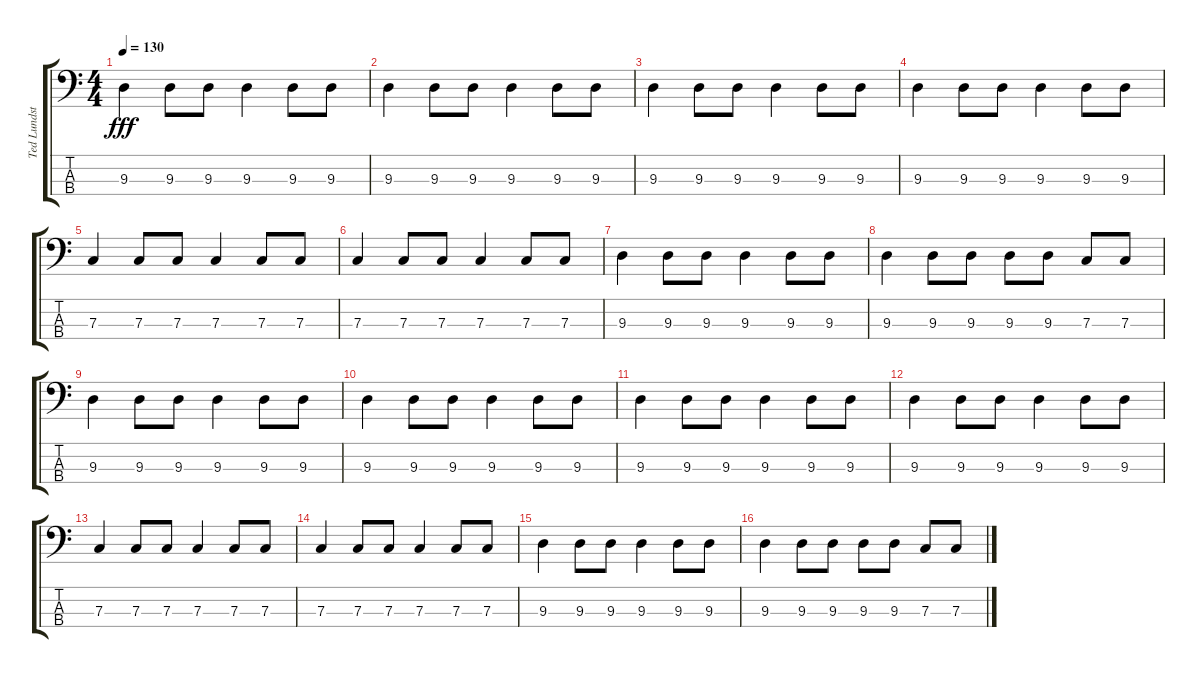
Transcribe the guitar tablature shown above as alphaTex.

\track ("Ted Lundström" "Ted Lundst") {instrument fretlessbass}
\staff {score tabs}
\tuning (Eb2 Bb1 F1 C1) {hide}
\ts (4 4)
\tempo 130
\clef f4
\ks c
9.3.4{dy fff} 9.3.8 9.3.8 9.3.4 9.3.8 9.3.8 |
9.3.4 9.3.8 9.3.8 9.3.4 9.3.8 9.3.8 |
9.3.4 9.3.8 9.3.8 9.3.4 9.3.8 9.3.8 |
9.3.4 9.3.8 9.3.8 9.3.4 9.3.8 9.3.8 |
7.3.4 7.3.8 7.3.8 7.3.4 7.3.8 7.3.8 |
7.3.4 7.3.8 7.3.8 7.3.4 7.3.8 7.3.8 |
9.3.4 9.3.8 9.3.8 9.3.4 9.3.8 9.3.8 |
9.3.4 9.3.8 9.3.8 9.3.8 9.3.8 7.3.8 7.3.8 |
9.3.4 9.3.8 9.3.8 9.3.4 9.3.8 9.3.8 |
9.3.4 9.3.8 9.3.8 9.3.4 9.3.8 9.3.8 |
9.3.4 9.3.8 9.3.8 9.3.4 9.3.8 9.3.8 |
9.3.4 9.3.8 9.3.8 9.3.4 9.3.8 9.3.8 |
7.3.4 7.3.8 7.3.8 7.3.4 7.3.8 7.3.8 |
7.3.4 7.3.8 7.3.8 7.3.4 7.3.8 7.3.8 |
9.3.4 9.3.8 9.3.8 9.3.4 9.3.8 9.3.8 |
9.3.4 9.3.8 9.3.8 9.3.8 9.3.8 7.3.8 7.3.8
